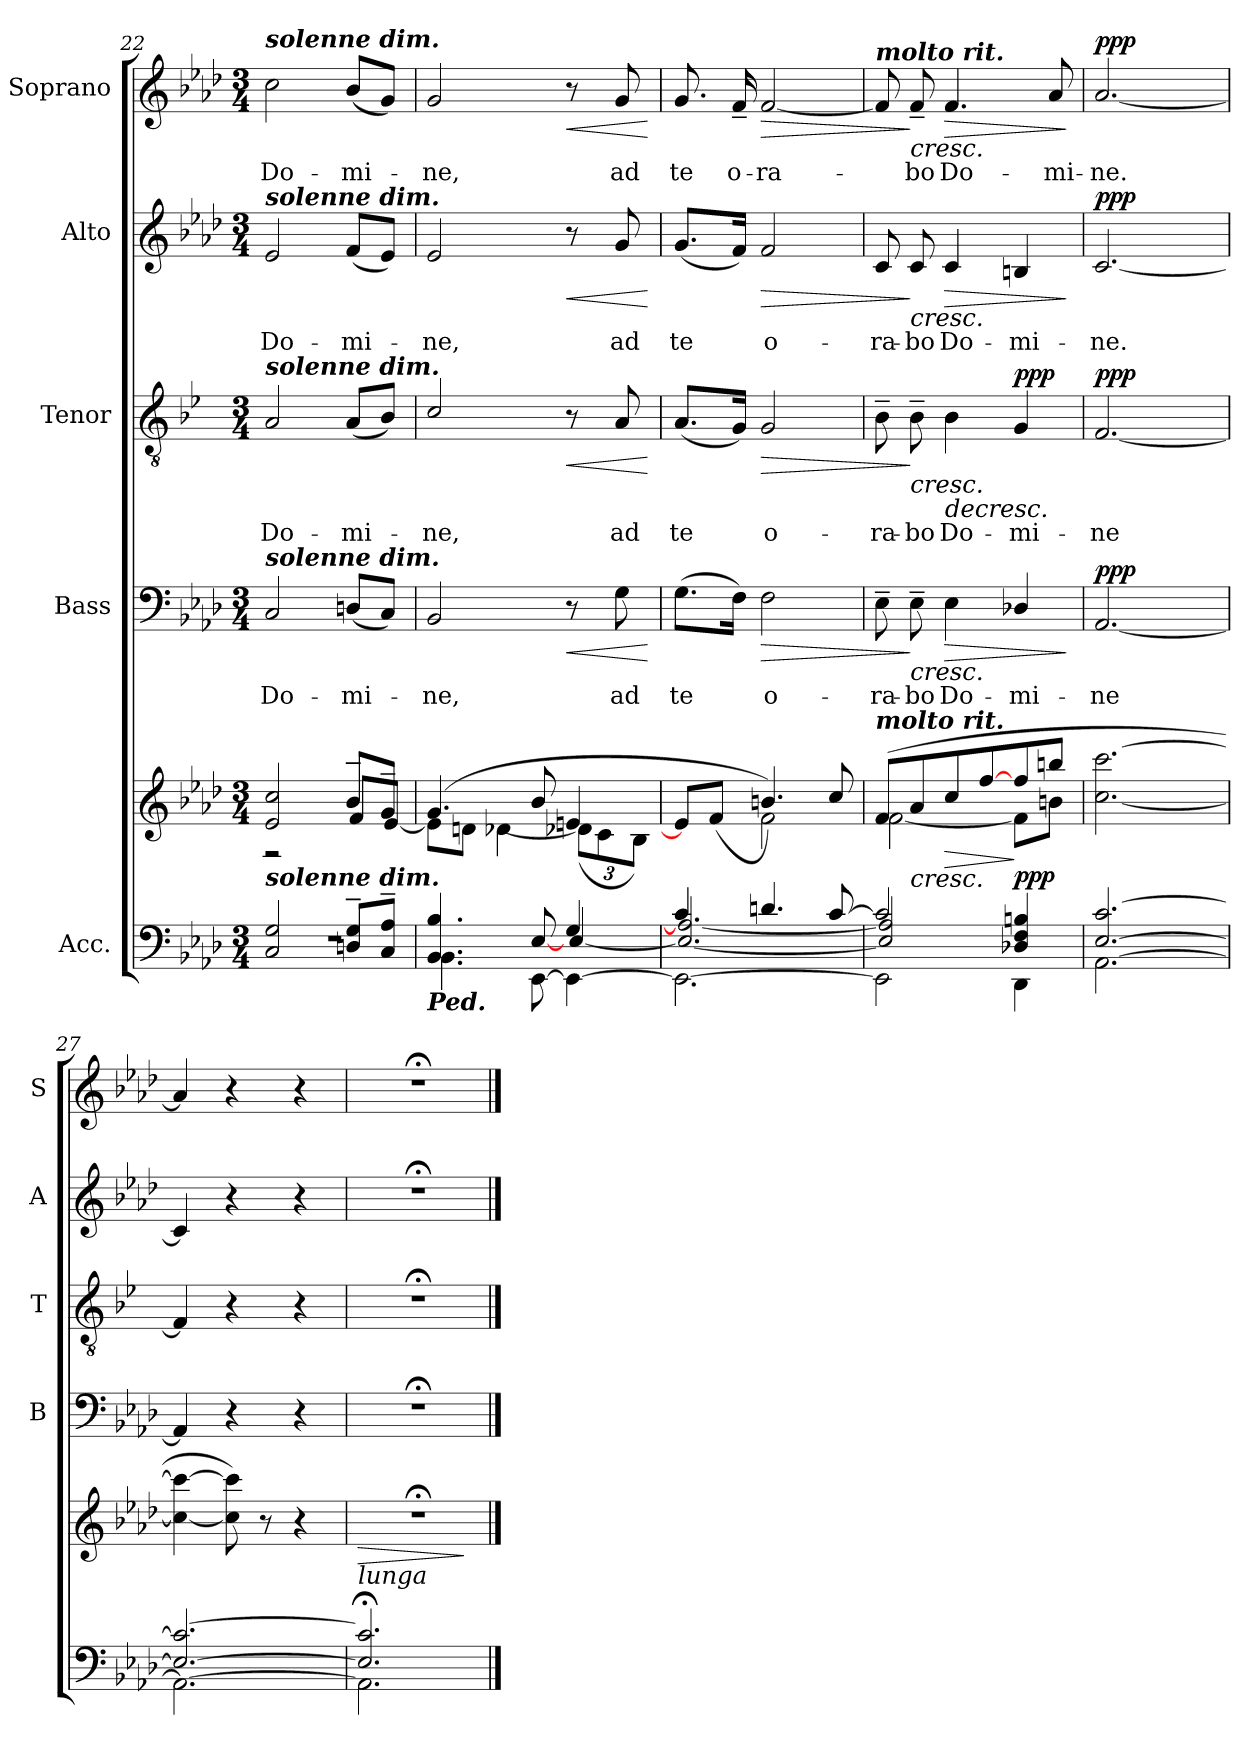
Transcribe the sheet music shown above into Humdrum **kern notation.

**kern	**kern	**dynam	**kern	**text	**dynam	**kern	**text	**dynam	**kern	**text	**dynam	**kern	**text	**dynam
*part5	*part5	*part5	*part4	*part4	*part4	*part3	*part3	*part3	*part2	*part2	*part2	*part1	*part1	*part1
*staff6	*staff5	*staff5/6	*staff4	*staff4	*staff4	*staff3	*staff3	*staff3	*staff2	*staff2	*staff2	*staff1	*staff1	*staff1
*I"Acc.	*	*	*I"Bass	*	*	*I"Tenor	*	*	*I"Alto	*	*	*I"Soprano	*	*
*	*	*	*I'B	*	*	*I'T	*	*	*I'A	*	*	*I'S	*	*
!!LO:LB:g=z
*clefF4	*clefG2	*	*clefF4	*	*	*clefGv2	*	*	*clefG2	*	*	*clefG2	*	*
*	*	*	*	*	*	*ITrd1c2	*	*	*	*	*	*	*	*
*k[b-e-a-d-]	*k[b-e-a-d-]	*	*k[b-e-a-d-]	*	*	*k[b-e-a-d-]	*	*	*k[b-e-a-d-]	*	*	*k[b-e-a-d-]	*	*
*A-:	*A-:	*	*A-:	*	*	*A-:	*	*	*A-:	*	*	*A-:	*	*
*M3/4	*M3/4	*	*M3/4	*	*	*M3/4	*	*	*M3/4	*	*	*M3/4	*	*
=22	=22	=22	=22	=22	=22	=22	=22	=22	=22	=22	=22	=22	=22	=22
*^	*	*	*	*	*	*	*	*	*	*	*	*	*	*
*	*^	*	*	*	*	*	*	*	*	*	*	*	*	*	*
!	!	!	!	!	!	!	!	!	!	!	!	!	!	!LO:TX:a:Bi:t=solenne dim.	!	!
!	!	!	!	!	!	!	!	!	!	!	!LO:TX:a:Bi:t=solenne dim.	!	!	!	!	!
!	!	!	!	!	!	!	!	!LO:TX:a:Bi:t=solenne dim.	!	!	!	!	!	!	!	!
!	!	!	!	!	!LO:TX:a:Bi:t=solenne dim.	!	!	!	!	!	!	!	!	!	!	!
!LO:TX:a:Bi:t=solenne dim.	!	!	!	!	!	!	!	!	!	!	!	!	!	!	!	!
!	!LO:N:vis=1	!LO:N:vis=1	!	!	!	!LO:LY:b	!	!	!LO:LY:b	!	!	!LO:LY:b	!	!	!LO:LY:b	!
*	*	*	*^	*	*	*	*	*	*	*	*	*	*	*	*	*
2C/ 2G/	2.ryy	2.r	2e-/ 2cc/	2r	.	2C	Do-	.	2G	Do-	.	2e-	Do-	.	2cc	Do-	.
!	!	!	!	!	!	!	!LO:LY:b	!	!	!LO:LY:b	!	!	!LO:LY:b	!	!	!LO:LY:b	!
8Dn/~ 8G/~L	.	.	8b-~/L	8f/L	.	(<8DnL	-mi-	.	(<8GL	-mi-	.	(<8fL	-mi-	.	(<8b-L	-mi-	.
8C/~ 8A-/~J	.	.	8g~/J	[8e-/J	.	8CJ)	.	.	8A-J)	.	.	8e-J)	.	.	8gJ)	.	.
=23	=23	=23	=23	=23	=23	=23	=23	=23	=23	=23	=23	=23	=23	=23	=23	=23	=23
!LO:TX:b:Bi:t=Ped.	!	!	!	!	!	!	!	!	!	!	!	!	!	!	!	!	!
!	!	!	!	!	!	!	!LO:LY:b	!	!	!LO:LY:b	!	!	!LO:LY:b	!	!	!LO:LY:b	!
4.BB-/ 4.B-/	4ryy	4.BB-\	(>4.g/	8e-\L]	.	2BB-	ne,	.	2B-/	ne,	.	2e-	ne,	.	2g	ne,	.
.	.	.	.	8dn\J	.	.	.	.	.	.	.	.	.	.	.	.	.
.	8ryy	.	.	[4d-X\	.	.	.	.	.	.	.	.	.	.	.	.	.
8ryy	[8E-/	[8EE-\	8b-/	.	.	.	.	.	.	.	.	.	.	.	.	.	.
!	!	!	!	!	!	!	!	!LO:HP:b	!	!	!LO:HP:b	!	!	!LO:HP:b	!	!	!LO:HP:b
4G/	[4E-/	4EE-\_	4en/	(>12d-X\L]	.	8r	.	<	8r	.	<	8r	.	<	8r	.	<
.	.	.	.	12c\	.	.	.	.	.	.	.	.	.	.	.	.	.
!	!	!	!	!	!	!	!LO:LY:b	!	!	!LO:LY:b	!	!	!LO:LY:b	!	!	!LO:LY:b	!
.	.	.	.	.	.	8G	ad	.	8G	ad	.	8g	ad	.	8g	ad	.
.	.	.	.	12B-\J)	.	.	.	.	.	.	.	.	.	.	.	.	.
*v	*v	*v	*	*	*	*	*	*	*	*	*	*	*	*	*	*	*
*	*v	*v	*	*	*	*	*	*	*	*	*	*	*	*	*
.	.	.	.	.	[	.	.	[	.	.	[	.	.	[
=24	=24	=24	=24	=24	=24	=24	=24	=24	=24	=24	=24	=24	=24	=24
*^	*^	*	*	*	*	*	*	*	*	*	*	*	*	*
*	*^	*	*	*	*	*	*	*	*	*	*	*	*	*	*	*
!	!	!	!	!	!	!	!LO:LY:b	!	!	!LO:LY:b	!	!	!LO:LY:b	!	!	!LO:LY:b	!
4c/	2.E-/_ 2.A-/_	2.EE-\_	8e-/L]	4ryy	.	(>8.GL	te	.	(<8.GL	te	.	(<8.gL	te	.	8.g	te	.
.	.	.	(<8f/J	.	.	.	.	.	.	.	.	.	.	.	.	.	.
!	!	!	!	!	!	!	!	!	!	!	!	!	!	!	!	!LO:LY:b	!
.	.	.	.	.	.	16FJ)	.	.	16FJ)	.	.	16fJ)	.	.	16f~	o-	.
!	!	!	!	!	!	!	!LO:LY:b	!LO:HP:b	!	!LO:LY:b	!LO:HP:b	!	!LO:LY:b	!LO:HP:b	!	!LO:LY:b	!LO:HP:b
4.dn/	.	.	4.bn/))	2f\	.	2F	o-	>	2F	o-	>	2f	o-	>	[2f	-ra-	>
[8c/	.	.	8cc/	.	.	.	.	.	.	.	.	.	.	.	.	.	.
=25	=25	=25	=25	=25	=25	=25	=25	=25	=25	=25	=25	=25	=25	=25	=25	=25	=25
!	!	!	!	!	!	!	!	!	!	!	!	!	!	!	!LO:TX:a:Bi:t=molto rit.	!	!
!	!	!	!LO:TX:a:Bi:t=molto rit.	!	!	!	!	!	!	!	!	!	!	!	!	!	!
!	!	!	!	!	!	!	!LO:LY:b	!	!	!LO:LY:b	!	!	!LO:LY:b	!	!	!	!
2c/]	2E-/] 2A-/]	2EE-\]	(>8f/L	[2f\	.	8E-~	-ra-	.	8A-~	-ra-	.	8c	-ra-	.	8f]	.	.
!	!	!	!	!	!LO:HP:b	!	!LO:LY:b	!LO:HP:n=1:b	!	!LO:LY:b	!LO:HP:n=1:b	!	!LO:LY:b	!LO:HP:n=1:b	!	!LO:LY:b	!LO:HP:n=1:b
.	.	.	8a-/	.	<	8E-~	-bo	] <	8A-~	-bo	] <	8c	-bo	] <	8f~	bo	] <
!	!	!	!	!	!LO:HP:b	!	!LO:LY:b	!LO:HP:b	!	!LO:LY:b	!LO:HP:b	!	!LO:LY:b	!LO:HP:b	!	!LO:LY:b	!LO:HP:b
.	.	.	8cc/	.	>	4E-	Do-	>	4A-	Do-	>	4c	Do-	>	4.f	Do-	>
.	.	.	[8ff/	.	[	.	.	.	.	.	.	.	.	.	.	.	.
!	!	!	!	!	!LO:DY:n=1:a=2	!	!LO:LY:b	!	!	!LO:LY:b	!LO:DY:n=1:b	!	!LO:LY:b	!	!	!	!
4D-X/ 4F/ 4Bn/	4ryy	4DD-\	8ff\	8f\L]	] ppp	4D-X/	-mi-	[	4F	-mi-	[ ppp	4Bn	-mi-	[	.	.	.
!	!	!	!	!	!	!	!	!	!	!	!	!	!	!	!	!LO:LY:b	!
.	.	.	8bbn\J	8bn\J	.	.	.	.	.	.	.	.	.	.	8a-	-mi-	[
*v	*v	*v	*	*	*	*	*	*	*	*	*	*	*	*	*	*	*
*	*v	*v	*	*	*	*	*	*	*	*	*	*	*	*	*
.	.	.	.	.	]	.	.	]	.	.	]	.	.	]
=26	=26	=26	=26	=26	=26	=26	=26	=26	=26	=26	=26	=26	=26	=26
*^	*	*	*	*	*	*	*	*	*	*	*	*	*	*
!	!LO:N:vis=1	!	!	!	!LO:LY:b	!LO:DY:b	!	!LO:LY:b	!LO:DY:b	!	!LO:LY:b	!LO:DY:b	!	!LO:LY:b	!LO:DY:b
*	*^	*^	*	*	*	*	*	*	*	*	*	*	*	*	*
[2.E-/ [2.c/	2.ryy	[2.AA-\	[2.cc\ [2.ccc\	2ryy	.	[2.AA-	ne	ppp	[2.E-	ne	ppp	[2.c	ne.	ppp	[2.a-	ne.	ppp
.	.	.	.	4ryy	.	.	.	.	.	.	.	.	.	.	.	.	.
=27	=27	=27	=27	=27	=27	=27	=27	=27	=27	=27	=27	=27	=27	=27	=27	=27	=27
!	!LO:N:vis=1	!	!	!	!	!	!	!	!	!	!	!	!	!	!	!	!
2.E-/_ 2.c/_	2.ryy	2.AA-\_	4cc\_ 4ccc\_	2ryy	.	4AA-]	.	.	4E-]	.	.	4c]	.	.	4a-]	.	.
.	.	.	8cc\] 8ccc\])	.	.	4r	.	.	4r	.	.	4r	.	.	4r	.	.
.	.	.	8r	.	.	.	.	.	.	.	.	.	.	.	.	.	.
.	.	.	4r	4ryy	.	4r	.	.	4r	.	.	4r	.	.	4r	.	.
=28	=28	=28	=28	=28	=28	=28	=28	=28	=28	=28	=28	=28	=28	=28	=28	=28	=28
!	!	!	!LO:TX:b:i:t=lunga	!	!	!	!	!	!	!	!	!	!	!	!	!	!
!	!LO:N:vis=1	!	!LO:N:vis=1	!	!LO:HP:b	!LO:N:vis=1	!	!	!LO:N:vis=1	!	!	!LO:N:vis=1	!	!	!LO:N:vis=1	!	!
2.E-/] 2.c/]	2.ryy	2.AA-;\]	2.r;<;<	2ryy	>	2.r;<	.	.	2.r;<	.	.	2.r;<	.	.	2.r;<	.	.
.	.	.	.	4ryy	.	.	.	.	.	.	.	.	.	.	.	.	.
*v	*v	*v	*	*	*	*	*	*	*	*	*	*	*	*	*	*	*
*	*v	*v	*	*	*	*	*	*	*	*	*	*	*	*	*
.	.	]	.	.	.	.	.	.	.	.	.	.	.	.
==	==	==	==	==	==	==	==	==	==	==	==	==	==	==
*-	*-	*-	*-	*-	*-	*-	*-	*-	*-	*-	*-	*-	*-	*-
